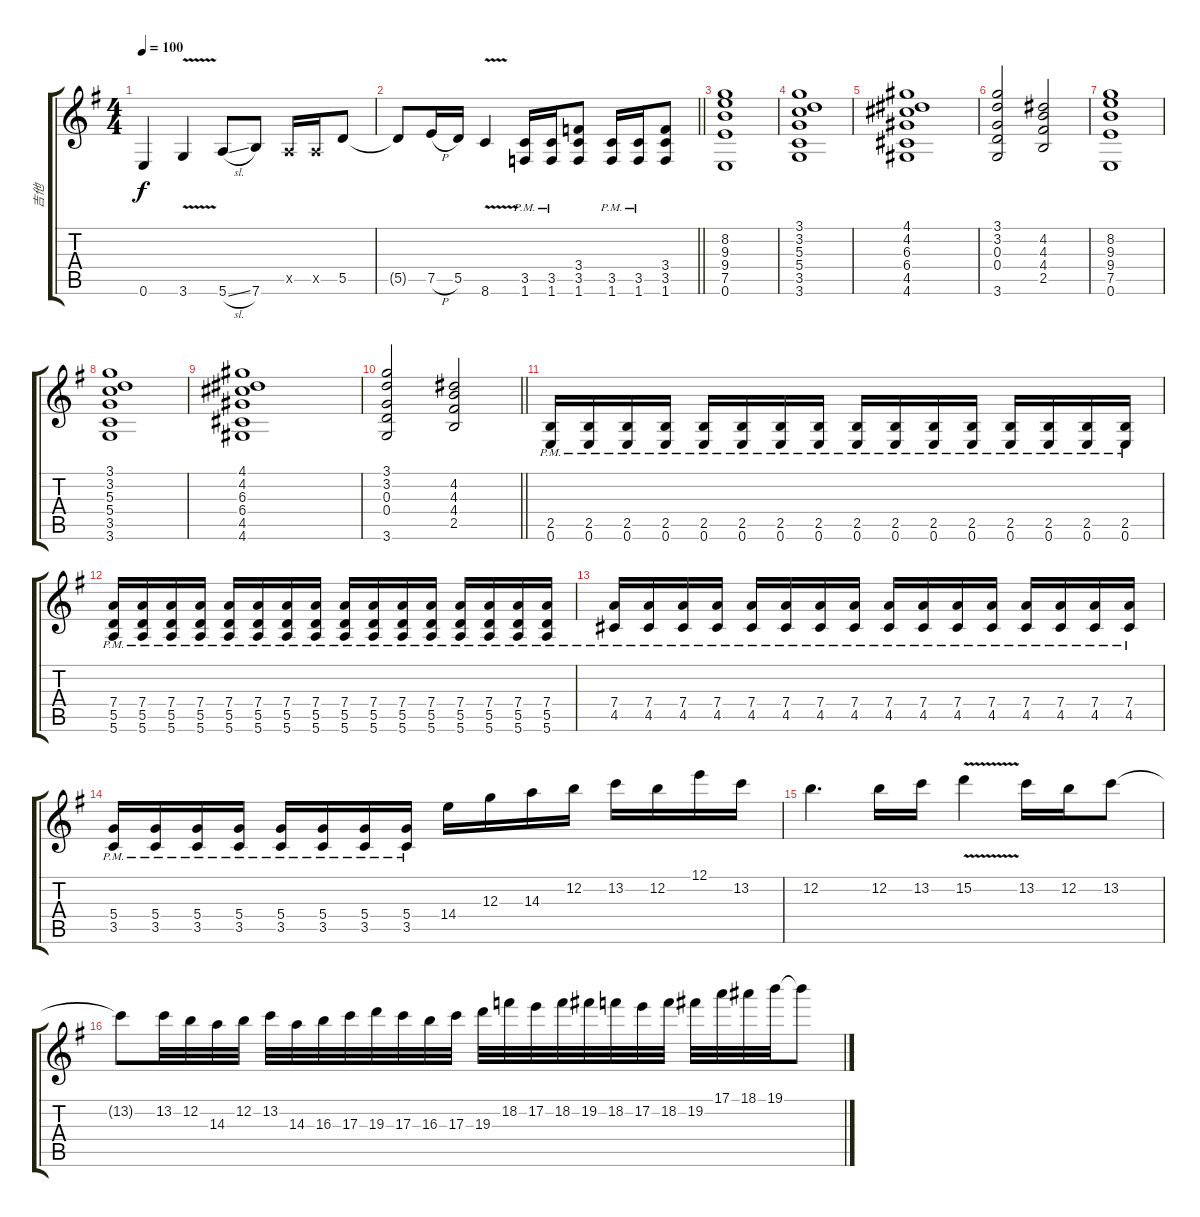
\track ("吉他" "吉他") {instrument electricguitarclean}
\staff {score tabs}
\tuning (E4 B3 G3 D3 A2 E2) {hide}
\ts (4 4)
\tempo 100
\clef g2
\ks g
0.6.4{dy f} 3.6{v}.4 5.6{sl}.8 7.6.8 0.5{x}.16 0.5{x}.16 5.5.8 |
\barLineRight lightlight
5.5{t}.8 7.5{h}.16 5.5.16 8.6{v}.4 (3.5{pm} 1.6{pm}).16 (3.5{pm} 1.6{pm}).16 (3.4 3.5 1.6).8 (3.5{pm} 1.6{pm}).16 (3.5{pm} 1.6{pm}).16 (3.4 3.5 1.6).8 |
\ks eminor
(8.2 9.3 9.4 7.5 0.6).1 |
(3.1 3.2 5.3 5.4 3.5 3.6).1 |
(4.1 4.2 6.3 6.4 4.5 4.6).1 |
(3.1 3.2 0.3 0.4 3.6).2 (4.2 4.3 4.4 2.5).2 |
(8.2 9.3 9.4 7.5 0.6).1 |
(3.1 3.2 5.3 5.4 3.5 3.6).1 |
(4.1 4.2 6.3 6.4 4.5 4.6).1 |
\barLineRight lightlight
(3.1 3.2 0.3 0.4 3.6).2 (4.2 4.3 4.4 2.5).2 |
(2.5{pm} 0.6{pm}).16{volume 13} (2.5{pm} 0.6{pm}).16 (2.5{pm} 0.6{pm}).16 (2.5{pm} 0.6{pm}).16 (2.5{pm} 0.6{pm}).16 (2.5{pm} 0.6{pm}).16 (2.5{pm} 0.6{pm}).16 (2.5{pm} 0.6{pm}).16 (2.5{pm} 0.6{pm}).16 (2.5{pm} 0.6{pm}).16 (2.5{pm} 0.6{pm}).16 (2.5{pm} 0.6{pm}).16 (2.5{pm} 0.6{pm}).16 (2.5{pm} 0.6{pm}).16 (2.5{pm} 0.6{pm}).16 (2.5{pm} 0.6{pm}).16 |
(7.4{pm} 5.5{pm} 5.6{pm}).16 (7.4{pm} 5.5{pm} 5.6{pm}).16 (7.4{pm} 5.5{pm} 5.6{pm}).16 (7.4{pm} 5.5{pm} 5.6{pm}).16 (7.4{pm} 5.5{pm} 5.6{pm}).16 (7.4{pm} 5.5{pm} 5.6{pm}).16 (7.4{pm} 5.5{pm} 5.6{pm}).16 (7.4{pm} 5.5{pm} 5.6{pm}).16 (7.4{pm} 5.5{pm} 5.6{pm}).16 (7.4{pm} 5.5{pm} 5.6{pm}).16 (7.4{pm} 5.5{pm} 5.6{pm}).16 (7.4{pm} 5.5{pm} 5.6{pm}).16 (7.4{pm} 5.5{pm} 5.6{pm}).16 (7.4{pm} 5.5{pm} 5.6{pm}).16 (7.4{pm} 5.5{pm} 5.6{pm}).16 (7.4{pm} 5.5{pm} 5.6{pm}).16 |
(7.4{pm} 4.5{pm}).16 (7.4{pm} 4.5{pm}).16 (7.4{pm} 4.5{pm}).16 (7.4{pm} 4.5{pm}).16 (7.4{pm} 4.5{pm}).16 (7.4{pm} 4.5{pm}).16 (7.4{pm} 4.5{pm}).16 (7.4{pm} 4.5{pm}).16 (7.4{pm} 4.5{pm}).16 (7.4{pm} 4.5{pm}).16 (7.4{pm} 4.5{pm}).16 (7.4{pm} 4.5{pm}).16 (7.4{pm} 4.5{pm}).16 (7.4{pm} 4.5{pm}).16 (7.4{pm} 4.5{pm}).16 (7.4{pm} 4.5{pm}).16 |
(5.4{pm} 3.5{pm}).16 (5.4{pm} 3.5{pm}).16 (5.4{pm} 3.5{pm}).16 (5.4{pm} 3.5{pm}).16 (5.4{pm} 3.5{pm}).16 (5.4{pm} 3.5{pm}).16 (5.4{pm} 3.5{pm}).16 (5.4{pm} 3.5{pm}).16 14.4.16{volume 14} 12.3.16 14.3.16 12.2.16 13.2.16 12.2.16 12.1.16 13.2.16 |
12.2.4{d} 12.2.16 13.2.16 15.2{v}.4 13.2.16 12.2.16 13.2.8 |
13.2{t}.8 13.2.32 12.2.32 14.3.32 12.2.32 13.2.32 14.3.32 16.3.32 17.3.32 19.3.32 17.3.32 16.3.32 17.3.32 19.3.32 18.2.32 17.2.32 18.2.32 19.2.32 18.2.32 17.2.32 18.2.32 19.2.32 17.1.32 18.1.32 19.1.32 19.1{t}.8
